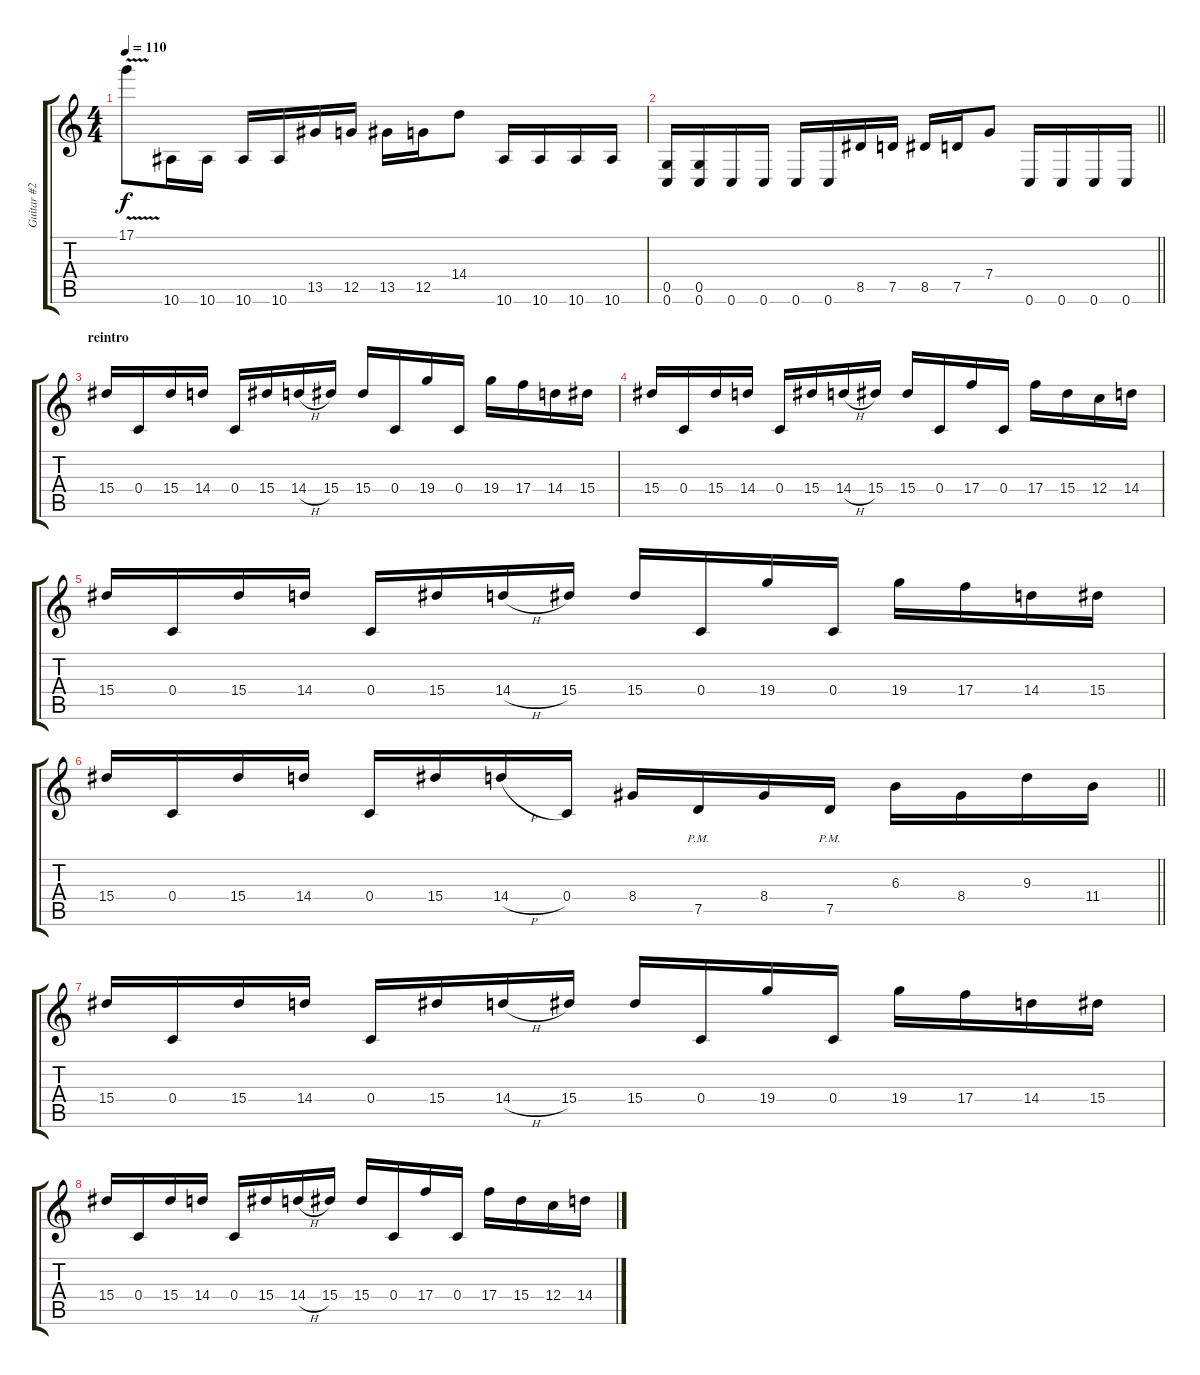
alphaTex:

\track ("Guitar #2" "Guitar #2") {instrument distortionguitar}
\staff {score tabs}
\tuning (D4 A3 F3 C3 G2 C2) {hide}
\ts (4 4)
\tempo 110
\clef g2
\ks c
17.1{v}.8{dy f} 10.6.16 10.6.16 10.6.16 10.6.16 13.5.16 12.5.16 13.5.16 12.5.16 14.4.8 10.6.16 10.6.16 10.6.16 10.6.16 |
\barLineRight lightlight
(0.5 0.6).16 (0.5 0.6).16 0.6.16 0.6.16 0.6.16 0.6.16 8.5.16 7.5.16 8.5.16 7.5.16 7.4.8 0.6.16 0.6.16 0.6.16 0.6.16 |
\section ("" "reintro")
15.4.16 0.4.16 15.4.16 14.4.16 0.4.16 15.4.16 14.4{h}.16 15.4.16 15.4.16 0.4.16 19.4.16 0.4.16 19.4.16 17.4.16 14.4.16 15.4.16 |
15.4.16 0.4.16 15.4.16 14.4.16 0.4.16 15.4.16 14.4{h}.16 15.4.16 15.4.16 0.4.16 17.4.16 0.4.16 17.4.16 15.4.16 12.4.16 14.4.16 |
15.4.16 0.4.16 15.4.16 14.4.16 0.4.16 15.4.16 14.4{h}.16 15.4.16 15.4.16 0.4.16 19.4.16 0.4.16 19.4.16 17.4.16 14.4.16 15.4.16 |
\barLineRight lightlight
15.4.16 0.4.16 15.4.16 14.4.16 0.4.16 15.4.16 14.4{h}.16 0.4.16 8.4.16 7.5{pm}.16 8.4.16 7.5{pm}.16 6.3.16 8.4.16 9.3.16 11.4.16 |
15.4.16 0.4.16 15.4.16 14.4.16 0.4.16 15.4.16 14.4{h}.16 15.4.16 15.4.16 0.4.16 19.4.16 0.4.16 19.4.16 17.4.16 14.4.16 15.4.16 |
15.4.16 0.4.16 15.4.16 14.4.16 0.4.16 15.4.16 14.4{h}.16 15.4.16 15.4.16 0.4.16 17.4.16 0.4.16 17.4.16 15.4.16 12.4.16 14.4.16
